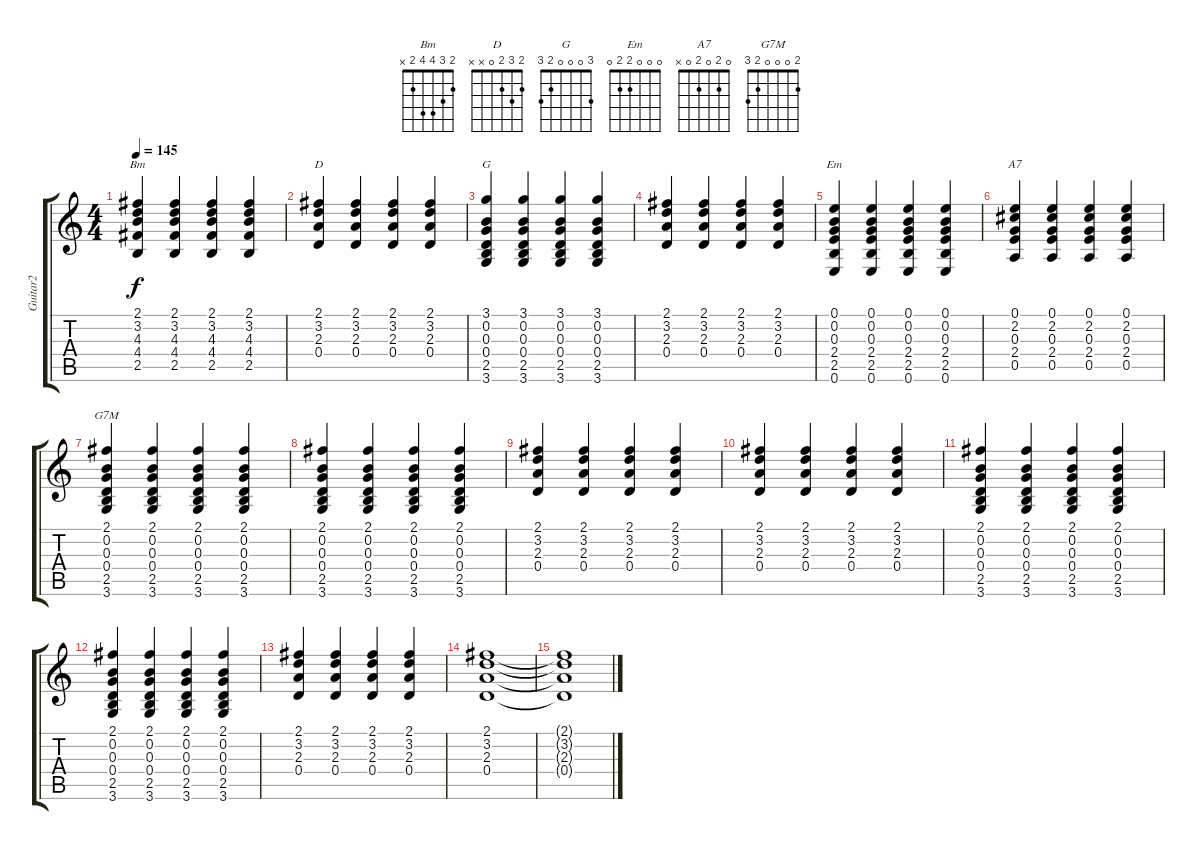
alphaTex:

\track ("Guitar2" "Guitar2") {instrument acousticguitarsteel}
\staff {score tabs}
\tuning (E4 B3 G3 D3 A2 E2) {hide}
\chord ("Bm" 2 3 4 4 2 x)
\chord ("D" 2 3 2 0 x x)
\chord ("G" 3 0 0 0 2 3)
\chord ("Em" 0 0 0 2 2 0)
\chord ("A7" 0 2 0 2 0 x)
\chord ("G7M" 2 0 0 0 2 3)
\ts (4 4)
\tempo 145
\clef g2
\ks c
(2.1 3.2 4.3 4.4 2.5).4{ch "Bm" dy f} (2.1 3.2 4.3 4.4 2.5).4 (2.1 3.2 4.3 4.4 2.5).4 (2.1 3.2 4.3 4.4 2.5).4 |
(2.1 3.2 2.3 0.4).4{ch "D"} (2.1 3.2 2.3 0.4).4 (2.1 3.2 2.3 0.4).4 (2.1 3.2 2.3 0.4).4 |
(3.1 0.2 0.3 0.4 2.5 3.6).4{ch "G"} (3.1 0.2 0.3 0.4 2.5 3.6).4 (3.1 0.2 0.3 0.4 2.5 3.6).4 (3.1 0.2 0.3 0.4 2.5 3.6).4 |
(2.1 3.2 2.3 0.4).4 (2.1 3.2 2.3 0.4).4 (2.1 3.2 2.3 0.4).4 (2.1 3.2 2.3 0.4).4 |
(0.1 0.2 0.3 2.4 2.5 0.6).4{ch "Em"} (0.1 0.2 0.3 2.4 2.5 0.6).4 (0.1 0.2 0.3 2.4 2.5 0.6).4 (0.1 0.2 0.3 2.4 2.5 0.6).4 |
(0.1 2.2 0.3 2.4 0.5).4{ch "A7"} (0.1 2.2 0.3 2.4 0.5).4 (0.1 2.2 0.3 2.4 0.5).4 (0.1 2.2 0.3 2.4 0.5).4 |
(2.1 0.2 0.3 0.4 2.5 3.6).4{ch "G7M"} (2.1 0.2 0.3 0.4 2.5 3.6).4 (2.1 0.2 0.3 0.4 2.5 3.6).4 (2.1 0.2 0.3 0.4 2.5 3.6).4 |
(2.1 0.2 0.3 0.4 2.5 3.6).4 (2.1 0.2 0.3 0.4 2.5 3.6).4 (2.1 0.2 0.3 0.4 2.5 3.6).4 (2.1 0.2 0.3 0.4 2.5 3.6).4 |
(2.1 3.2 2.3 0.4).4 (2.1 3.2 2.3 0.4).4 (2.1 3.2 2.3 0.4).4 (2.1 3.2 2.3 0.4).4 |
(2.1 3.2 2.3 0.4).4 (2.1 3.2 2.3 0.4).4 (2.1 3.2 2.3 0.4).4 (2.1 3.2 2.3 0.4).4 |
(2.1 0.2 0.3 0.4 2.5 3.6).4 (2.1 0.2 0.3 0.4 2.5 3.6).4 (2.1 0.2 0.3 0.4 2.5 3.6).4 (2.1 0.2 0.3 0.4 2.5 3.6).4 |
(2.1 0.2 0.3 0.4 2.5 3.6).4 (2.1 0.2 0.3 0.4 2.5 3.6).4 (2.1 0.2 0.3 0.4 2.5 3.6).4 (2.1 0.2 0.3 0.4 2.5 3.6).4 |
(2.1 3.2 2.3 0.4).4 (2.1 3.2 2.3 0.4).4 (2.1 3.2 2.3 0.4).4 (2.1 3.2 2.3 0.4).4 |
(2.1 3.2 2.3 0.4).1 |
(2.1{t} 3.2{t} 2.3{t} 0.4{t}).1
